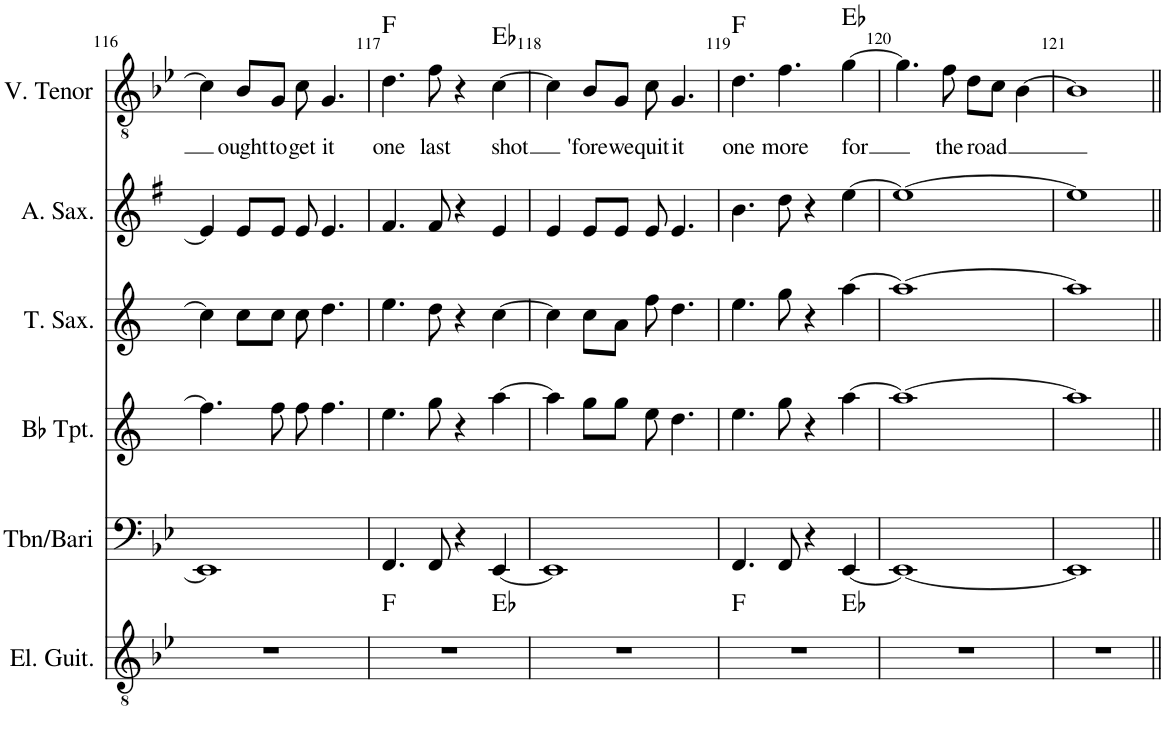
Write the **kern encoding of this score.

**kern	**harte	**kern	**kern	**kern	**kern	**kern	**text	**harte
*part6	*part6	*part5	*part4	*part3	*part2	*part1	*part1	*part1
*staff6	*	*staff5	*staff4	*staff3	*staff2	*staff1	*staff1	*
*I"Electric Guitar	*	*I"Tbn/Bari	*I"Bb Trumpet	*I"Tenor Saxophone	*I"Alto Saxophone	*I"V. Tenor	*	*
*I'El. Guit.	*	*I'Tbn/Bari	*I'Bb Tpt.	*I'T. Sax.	*I'A. Sax.	*I'V. Tenor	*	*
!!LO:PB:g=z
*clefGv2	*	*clefF4	*clefG2	*clefG2	*clefG2	*clefGv2	*	*
*	*	*	*Trd1c2	*Trd8c14	*Trd5c9	*	*	*
*k[b-e-]	*	*k[b-e-]	*k[]	*k[]	*k[f#]	*k[b-e-]	*	*
*M4/4	*	*M4/4	*M4/4	*M4/4	*M4/4	*M4/4	*	*
=116	=116	=116	=116	=116	=116	=116	=116	=116
1r	.	1EE-]	4.ff\]	4cc\]	4e/]	4c\]	.	.
!	!	!	!	!	!	!	!LO:LY:b	!
.	.	.	.	8cc\L	8e/L	8B-/L	ought	.
!	!	!	!	!	!	!	!LO:LY:b	!
.	.	.	8ff\	8cc\J	8e/J	8G/J	to	.
!	!	!	!	!	!	!	!LO:LY:b	!
.	.	.	8ff\	8cc\	8e/	8c\	get	.
!	!	!	!	!	!	!	!LO:LY:b	!
.	.	.	4.ff\	4.dd\	4.e/	4.G/	it	.
=117	=117	=117	=117	=117	=117	=117	=117	=117
!	!	!	!	!	!	!	!LO:LY:b	!
*^	*	*	*	*	*	*	*	*
1r	2.ryy	F:maj	4.FF/	4.ee\	4.ee\	4.f#/	4.d\	one	F:maj
!	!	!	!	!	!	!	!	!LO:LY:b	!
.	.	.	8FF/	8gg\	8dd\	8f#/	8f\	last	.
.	.	.	4r	4r	4r	4r	4r	.	.
!	!	!	!	!	!	!	!	!LO:LY:b	!
.	4ryy	Eb:maj	[4EE-/	[4aa\	[4cc\	4e/	[4c\	shot	Eb:maj
*v	*v	*	*	*	*	*	*	*	*
=118	=118	=118	=118	=118	=118	=118	=118	=118
1r	.	1EE-]	4aa\]	4cc\]	4e/	4c\]	.	.
!	!	!	!	!	!	!	!LO:LY:b	!
.	.	.	8gg\L	8cc\L	8e/L	8B-/L	'fore	.
!	!	!	!	!	!	!	!LO:LY:b	!
.	.	.	8gg\J	8a\J	8e/J	8G/J	we	.
!	!	!	!	!	!	!	!LO:LY:b	!
.	.	.	8ee\	8ee\	8e/	8c\	quit	.
!	!	!	!	!	!	!	!LO:LY:b	!
.	.	.	4.dd\	4.dd\	4.e/	4.G/	it	.
=119	=119	=119	=119	=119	=119	=119	=119	=119
!	!	!	!	!	!	!	!LO:LY:b	!
*^	*	*	*	*	*	*	*	*
1r	2.ryy	F:maj	4.FF/	4.ee\	4.ee\	4.b\	4.d\	one	F:maj
!	!	!	!	!	!	!	!	!LO:LY:b	!
.	.	.	8FF/	8gg\	8gg\	8dd\	4.f\	more	.
.	.	.	4r	4r	4r	4r	.	.	.
!	!	!	!	!	!	!	!	!LO:LY:b	!
.	4ryy	Eb:maj	[4EE-/	[4aa\	[4aa\	[4ee\	[4g\	for	Eb:maj
*v	*v	*	*	*	*	*	*	*	*
=120	=120	=120	=120	=120	=120	=120	=120	=120
1r	.	1EE-_	1aa_	1aa_	1ee_	4.g\]	.	.
!	!	!	!	!	!	!	!LO:LY:b	!
.	.	.	.	.	.	8f\	the	.
!	!	!	!	!	!	!	!LO:LY:b	!
.	.	.	.	.	.	8d\L	road	.
.	.	.	.	.	.	8c\J	.	.
.	.	.	.	.	.	[4B-\	.	.
=121	=121	=121	=121	=121	=121	=121	=121	=121
1r	.	1EE-]	1aa]	1aa]	1ee]	1B-]	.	.
=||	=||	=||	=||	=||	=||	=||	=||	=||
*-	*-	*-	*-	*-	*-	*-	*-	*-
